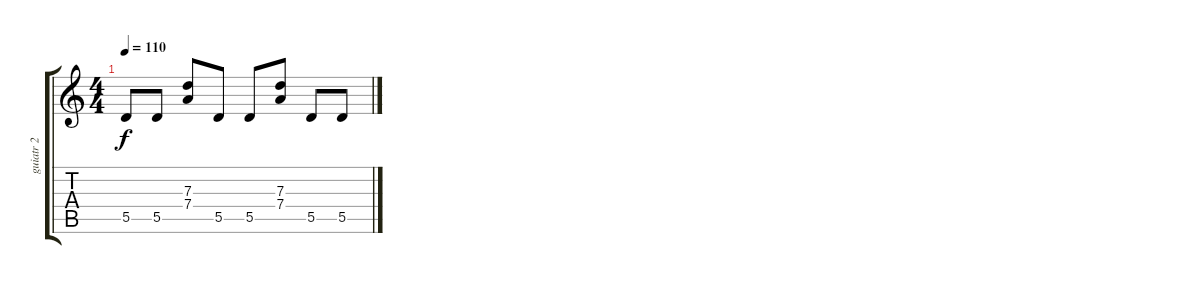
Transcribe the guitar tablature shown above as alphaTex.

\track ("guiatr 2" "guiatr 2") {instrument electricguitarmuted}
\staff {score tabs}
\tuning (E4 B3 G3 D3 A2 E2) {hide}
\ts (4 4)
\tempo 110
\clef g2
\ks c
5.5.8{dy f} 5.5.8 (7.3 7.4).8 5.5.8 5.5.8 (7.3 7.4).8 5.5.8 5.5.8
